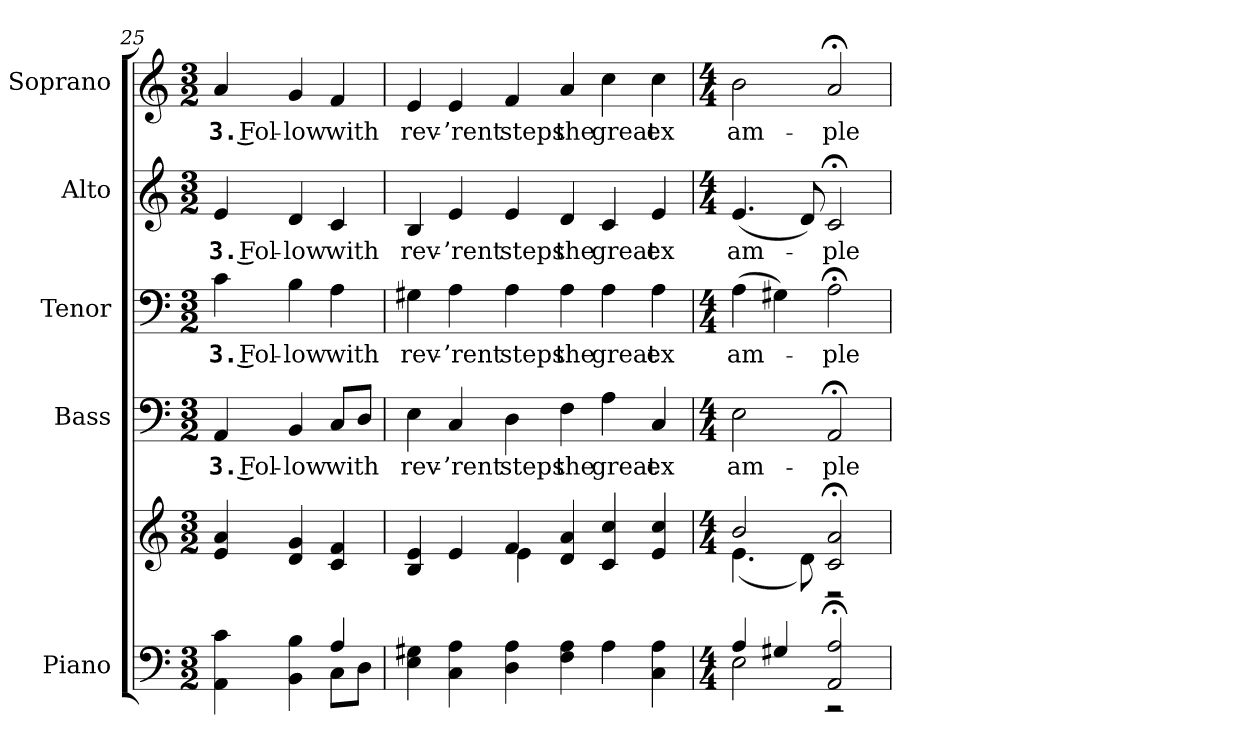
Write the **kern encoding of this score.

**kern	**kern	**kern	**text	**kern	**text	**kern	**text	**kern	**text
*part5	*part5	*part4	*part4	*part3	*part3	*part2	*part2	*part1	*part1
*staff6	*staff5	*staff4	*staff4	*staff3	*staff3	*staff2	*staff2	*staff1	*staff1
*I"Piano	*	*I"Bass	*	*I"Tenor	*	*I"Alto	*	*I"Soprano	*
*I'Pno.	*	*I'B.	*	*I'T.	*	*I'A.	*	*I'S.	*
!!LO:PB:g=z
*clefF4	*clefG2	*clefF4	*	*clefF4	*	*clefG2	*	*clefG2	*
*k[]	*k[]	*k[]	*	*k[]	*	*k[]	*	*k[]	*
*C:	*C:	*C:	*	*C:	*	*C:	*	*C:	*
*M3/2	*M3/2	*M3/2	*	*M3/2	*	*M3/2	*	*M3/2	*
=25	=25	=25	=25	=25	=25	=25	=25	=25	=25
*^	*	*	*	*	*	*	*	*	*
!	!	!	!	!LO:LY:b:color=#000000	!	!	!	!	!	!
!	!	!	!	!	!	!LO:LY:b:color=#000000	!	!	!	!
!	!	!	!	!	!	!	!	!LO:LY:b:color=#000000	!	!
!	!	!	!	!	!	!	!	!	!	!LO:LY:b:color=#000000
4AAi\ 4ci	2ryy	4ei/ 4ai	4AAi/	3. Fol-	4ci\	3. Fol-	4ei/	3. Fol-	4ai/	3. Fol-
!	!	!	!	!LO:LY:b:color=#000000	!	!	!	!	!	!
!	!	!	!	!	!	!LO:LY:b:color=#000000	!	!	!	!
!	!	!	!	!	!	!	!	!LO:LY:b:color=#000000	!	!
!	!	!	!	!	!	!	!	!	!	!LO:LY:b:color=#000000
4BBi\ 4Bi	.	4di/ 4gi	4BBi/	-low	4Bi\	-low	4di/	-low	4gi/	-low
!	!	!	!	!LO:LY:b:color=#000000	!	!	!	!	!	!
!	!	!	!	!	!	!LO:LY:b:color=#000000	!	!	!	!
!	!	!	!	!	!	!	!	!LO:LY:b:color=#000000	!	!
!	!	!	!	!	!	!	!	!	!	!LO:LY:b:color=#000000
4Ai/	8Ci\L	4ci/ 4fi	8Ci/L	with	4Ai\	with	4ci/	with	4fi/	with
.	8Di\J	.	8Di/J	.	.	.	.	.	.	.
*v	*v	*	*	*	*	*	*	*	*	*
!!LO:PB:g=z
=26	=26	=26	=26	=26	=26	=26	=26	=26	=26
*	*^	*	*	*	*	*	*	*	*
*^	*	*	*	*	*	*	*	*	*	*
!	!	!	!	!	!LO:LY:b:color=#000000	!	!	!	!	!	!
*v	*v	*	*	*	*	*	*	*	*	*	*
*^	*	*	*	*	*	*	*	*	*	*
!	!	!	!	!	!	!	!LO:LY:b:color=#000000	!	!	!	!
*v	*v	*	*	*	*	*	*	*	*	*	*
*^	*	*	*	*	*	*	*	*	*	*
!	!	!	!	!	!	!	!	!	!LO:LY:b:color=#000000	!	!
*v	*v	*	*	*	*	*	*	*	*	*	*
*^	*	*	*	*	*	*	*	*	*	*
!	!	!	!	!	!	!	!	!	!	!	!LO:LY:b:color=#000000
*v	*v	*	*	*	*	*	*	*	*	*	*
4Ei\ 4G#Xi	4Bi/ 4ei	2ryy	4Ei\	rev-	4G#Xi\	rev-	4Bi/	rev-	4ei/	rev-
!	!	!	!	!LO:LY:b:color=#000000	!	!	!	!	!	!
!	!	!	!	!	!	!LO:LY:b:color=#000000	!	!	!	!
!	!	!	!	!	!	!	!	!LO:LY:b:color=#000000	!	!
!	!	!	!	!	!	!	!	!	!	!LO:LY:b:color=#000000
4Ci\ 4Ai	4ei/	.	4Ci/	-’rent	4Ai\	-’rent	4ei/	-’rent	4ei/	-’rent
!	!	!	!	!LO:LY:b:color=#000000	!	!	!	!	!	!
!	!	!	!	!	!	!LO:LY:b:color=#000000	!	!	!	!
!	!	!	!	!	!	!	!	!LO:LY:b:color=#000000	!	!
!	!	!	!	!	!	!	!	!	!	!LO:LY:b:color=#000000
4Di\ 4Ai	4fi/	4ei\	4Di\	steps	4Ai\	steps	4ei/	steps	4fi/	steps
!	!	!	!	!LO:LY:b:color=#000000	!	!	!	!	!	!
!	!	!	!	!	!	!LO:LY:b:color=#000000	!	!	!	!
!	!	!	!	!	!	!	!	!LO:LY:b:color=#000000	!	!
!	!	!	!	!	!	!	!	!	!	!LO:LY:b:color=#000000
4Fi\ 4Ai	4di/ 4ai	4ryy	4Fi\	the	4Ai\	the	4di/	the	4ai/	the
!	!	!	!	!LO:LY:b:color=#000000	!	!	!	!	!	!
!	!	!	!	!	!	!LO:LY:b:color=#000000	!	!	!	!
!	!	!	!	!	!	!	!	!LO:LY:b:color=#000000	!	!
!	!	!	!	!	!	!	!	!	!	!LO:LY:b:color=#000000
4Ai\	4ci/ 4cci	2ryy	4Ai\	great	4Ai\	great	4ci/	great	4cci\	great
!	!	!	!	!LO:LY:b:color=#000000	!	!	!	!	!	!
!	!	!	!	!	!	!LO:LY:b:color=#000000	!	!	!	!
!	!	!	!	!	!	!	!	!LO:LY:b:color=#000000	!	!
!	!	!	!	!	!	!	!	!	!	!LO:LY:b:color=#000000
4Ci\ 4Ai	4ei/ 4cci	.	4Ci/	ex	4Ai\	ex	4ei/	ex	4cci\	ex
!!LO:PB:g=z
=27	=27	=27	=27	=27	=27	=27	=27	=27	=27	=27
*M4/4	*M4/4	*	*M4/4	*	*M4/4	*	*M4/4	*	*M4/4	*
*^	*	*	*	*	*	*	*	*	*	*
!	!	!	!	!	!LO:LY:b:color=#000000	!	!	!	!	!	!
!	!	!	!	!	!	!	!LO:LY:b:color=#000000	!	!	!	!
!	!	!	!	!	!	!	!	!	!LO:LY:b:color=#000000	!	!
!	!	!	!	!	!	!	!	!	!	!	!LO:LY:b:color=#000000
4Ai/	2Ei\	2bi/	(4.ei\	2Ei\	am-	(4Ai\	am-	(4.ei/	am-	2bi\	am-
4G#Xi/	.	.	.	.	.	4G#Xi\)	.	.	.	.	.
.	.	.	8di\)	.	.	.	.	8di/)	.	.	.
!	!	!	!	!	!LO:LY:b:color=#000000	!	!	!	!	!	!
!	!	!	!	!	!	!	!LO:LY:b:color=#000000	!	!	!	!
!	!	!	!	!	!	!	!	!	!LO:LY:b:color=#000000	!	!
!	!	!	!	!	!	!	!	!	!	!	!LO:LY:b:color=#000000
2AAi/; 2Ai;	2r	2ci/; 2ai;	2r	2AA;i/	-ple	2A;i\	-ple	2c;i/	-ple	2a;i/	-ple
*v	*v	*	*	*	*	*	*	*	*	*	*
*	*v	*v	*	*	*	*	*	*	*	*
=	=	=	=	=	=	=	=	=	=
*-	*-	*-	*-	*-	*-	*-	*-	*-	*-
